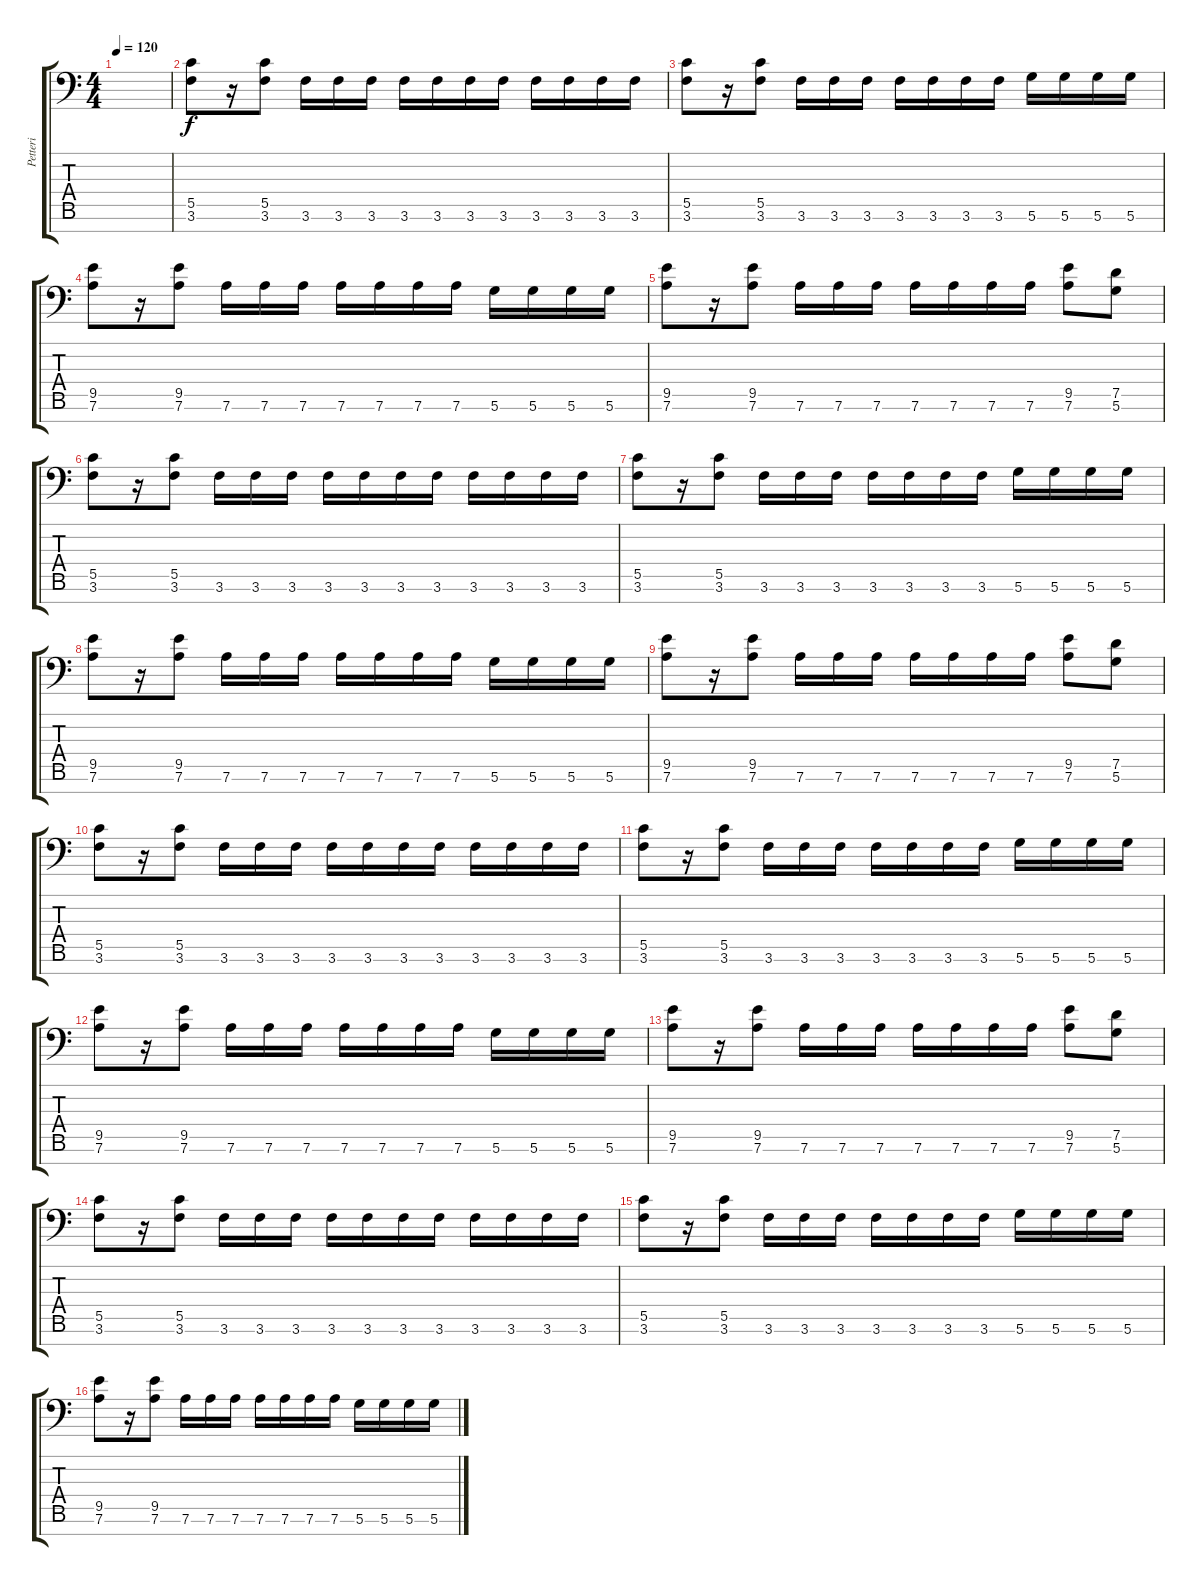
\track ("Petteri" "Petteri") {instrument distortionguitar}
\staff {score tabs}
\tuning (D4 A3 F3 C3 G2 D2 G1) {hide}
\ts (4 4)
\tempo 120
\clef f4
\ks c
|
(5.5 3.6).8 r.16 (5.5 3.6).8 3.6.16 3.6.16 3.6.16 3.6.16 3.6.16 3.6.16 3.6.16 3.6.16 3.6.16 3.6.16 3.6.16 |
(5.5 3.6).8 r.16 (5.5 3.6).8 3.6.16 3.6.16 3.6.16 3.6.16 3.6.16 3.6.16 3.6.16 5.6.16 5.6.16 5.6.16 5.6.16 |
(9.5 7.6).8 r.16 (9.5 7.6).8 7.6.16 7.6.16 7.6.16 7.6.16 7.6.16 7.6.16 7.6.16 5.6.16 5.6.16 5.6.16 5.6.16 |
(9.5 7.6).8 r.16 (9.5 7.6).8 7.6.16 7.6.16 7.6.16 7.6.16 7.6.16 7.6.16 7.6.16 (9.5 7.6).8 (7.5 5.6).8 |
(5.5 3.6).8 r.16 (5.5 3.6).8 3.6.16 3.6.16 3.6.16 3.6.16 3.6.16 3.6.16 3.6.16 3.6.16 3.6.16 3.6.16 3.6.16 |
(5.5 3.6).8 r.16 (5.5 3.6).8 3.6.16 3.6.16 3.6.16 3.6.16 3.6.16 3.6.16 3.6.16 5.6.16 5.6.16 5.6.16 5.6.16 |
(9.5 7.6).8 r.16 (9.5 7.6).8 7.6.16 7.6.16 7.6.16 7.6.16 7.6.16 7.6.16 7.6.16 5.6.16 5.6.16 5.6.16 5.6.16 |
(9.5 7.6).8 r.16 (9.5 7.6).8 7.6.16 7.6.16 7.6.16 7.6.16 7.6.16 7.6.16 7.6.16 (9.5 7.6).8 (7.5 5.6).8 |
(5.5 3.6).8 r.16 (5.5 3.6).8 3.6.16 3.6.16 3.6.16 3.6.16 3.6.16 3.6.16 3.6.16 3.6.16 3.6.16 3.6.16 3.6.16 |
(5.5 3.6).8 r.16 (5.5 3.6).8 3.6.16 3.6.16 3.6.16 3.6.16 3.6.16 3.6.16 3.6.16 5.6.16 5.6.16 5.6.16 5.6.16 |
(9.5 7.6).8 r.16 (9.5 7.6).8 7.6.16 7.6.16 7.6.16 7.6.16 7.6.16 7.6.16 7.6.16 5.6.16 5.6.16 5.6.16 5.6.16 |
(9.5 7.6).8 r.16 (9.5 7.6).8 7.6.16 7.6.16 7.6.16 7.6.16 7.6.16 7.6.16 7.6.16 (9.5 7.6).8 (7.5 5.6).8 |
(5.5 3.6).8 r.16 (5.5 3.6).8 3.6.16 3.6.16 3.6.16 3.6.16 3.6.16 3.6.16 3.6.16 3.6.16 3.6.16 3.6.16 3.6.16 |
(5.5 3.6).8 r.16 (5.5 3.6).8 3.6.16 3.6.16 3.6.16 3.6.16 3.6.16 3.6.16 3.6.16 5.6.16 5.6.16 5.6.16 5.6.16 |
(9.5 7.6).8 r.16 (9.5 7.6).8 7.6.16 7.6.16 7.6.16 7.6.16 7.6.16 7.6.16 7.6.16 5.6.16 5.6.16 5.6.16 5.6.16
